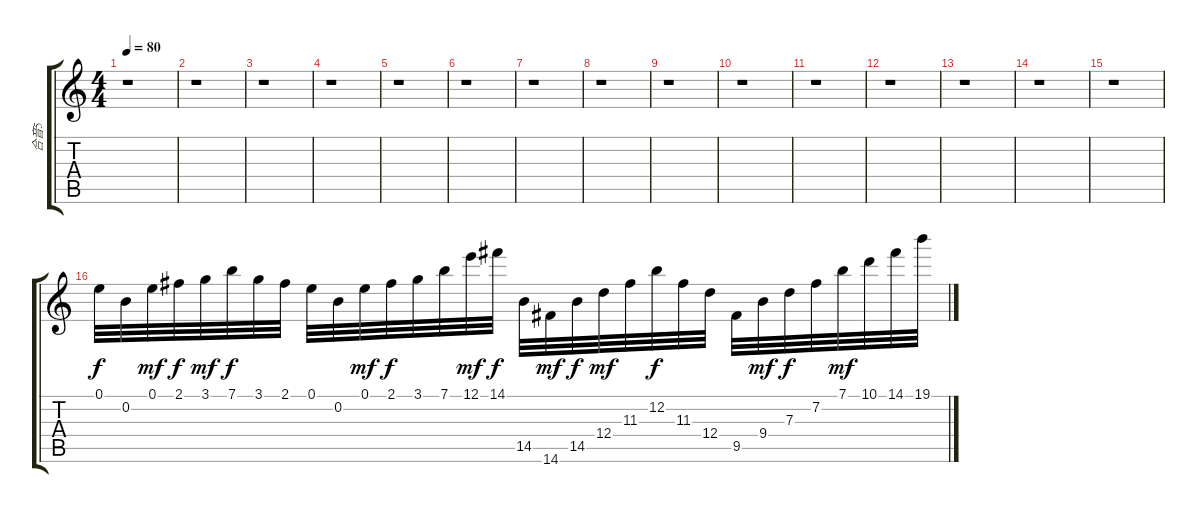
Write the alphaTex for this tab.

\track ("合音5" "合音5") {instrument acousticguitarsteel}
\staff {score tabs}
\tuning (E4 B3 G3 D3 A2 E2) {hide}
\ts (4 4)
\tempo 80
\clef g2
\ks c
r.1{dy ff} |
r.1 |
r.1 |
r.1 |
r.1 |
r.1 |
r.1 |
r.1 |
r.1 |
r.1 |
r.1 |
r.1 |
r.1 |
r.1 |
r.1 |
0.1.32{dy f} 0.2.32 0.1.32{dy mf} 2.1.32{dy f} 3.1.32{dy mf} 7.1.32{dy f} 3.1.32 2.1.32 0.1.32 0.2.32 0.1.32{dy mf} 2.1.32{dy f} 3.1.32 7.1.32 12.1.32{dy mf} 14.1.32{dy f} 14.5.32 14.6.32{dy mf} 14.5.32{dy f} 12.4.32{dy mf} 11.3.32 12.2.32{dy f} 11.3.32 12.4.32 9.5.32 9.4.32{dy mf} 7.3.32{dy f} 7.2.32 7.1.32{dy mf} 10.1.32 14.1.32 19.1.32
